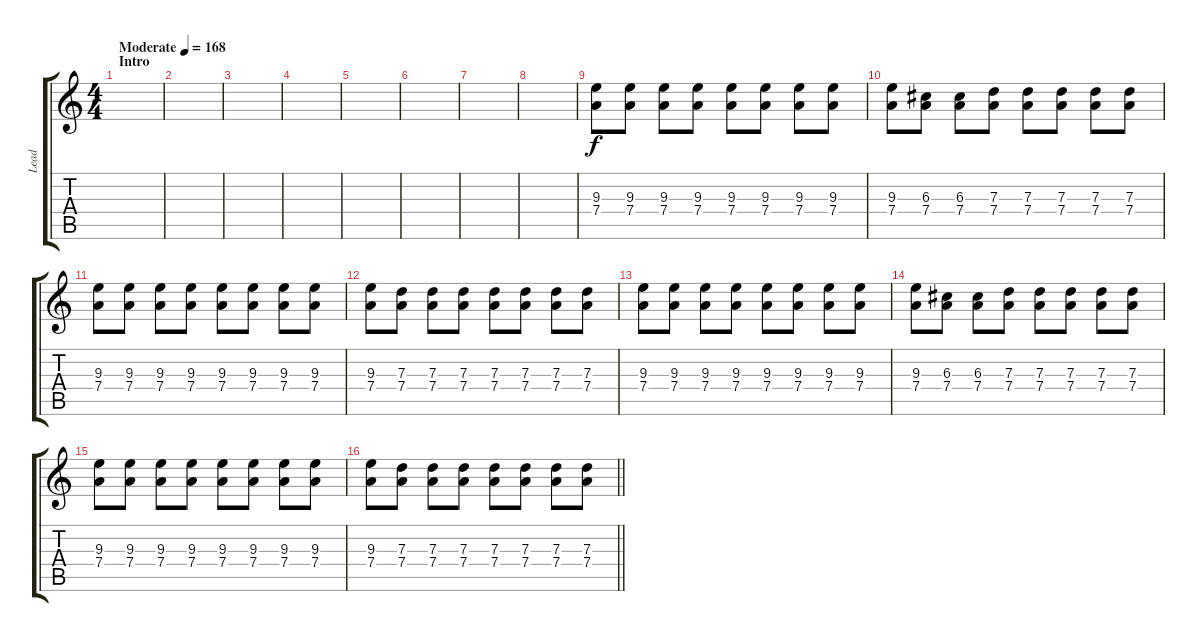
\track ("Lead" "Lead") {instrument electricguitarclean}
\staff {score tabs}
\tuning (E4 B3 G3 D3 A2 D2) {hide}
\ts (4 4)
\section ("" "Intro")
\tempo (168 "Moderate")
\clef g2
\ks c
|
|
|
|
|
|
|
|
(9.3 7.4).8 (9.3 7.4).8 (9.3 7.4).8 (9.3 7.4).8 (9.3 7.4).8 (9.3 7.4).8 (9.3 7.4).8 (9.3 7.4).8 |
(9.3 7.4).8 (6.3 7.4).8 (6.3 7.4).8 (7.3 7.4).8 (7.3 7.4).8 (7.3 7.4).8 (7.3 7.4).8 (7.3 7.4).8 |
(9.3 7.4).8 (9.3 7.4).8 (9.3 7.4).8 (9.3 7.4).8 (9.3 7.4).8 (9.3 7.4).8 (9.3 7.4).8 (9.3 7.4).8 |
(9.3 7.4).8 (7.3 7.4).8 (7.3 7.4).8 (7.3 7.4).8 (7.3 7.4).8 (7.3 7.4).8 (7.3 7.4).8 (7.3 7.4).8 |
(9.3 7.4).8 (9.3 7.4).8 (9.3 7.4).8 (9.3 7.4).8 (9.3 7.4).8 (9.3 7.4).8 (9.3 7.4).8 (9.3 7.4).8 |
(9.3 7.4).8 (6.3 7.4).8 (6.3 7.4).8 (7.3 7.4).8 (7.3 7.4).8 (7.3 7.4).8 (7.3 7.4).8 (7.3 7.4).8 |
(9.3 7.4).8 (9.3 7.4).8 (9.3 7.4).8 (9.3 7.4).8 (9.3 7.4).8 (9.3 7.4).8 (9.3 7.4).8 (9.3 7.4).8 |
\barLineRight lightlight
(9.3 7.4).8 (7.3 7.4).8 (7.3 7.4).8 (7.3 7.4).8 (7.3 7.4).8 (7.3 7.4).8 (7.3 7.4).8 (7.3 7.4).8
